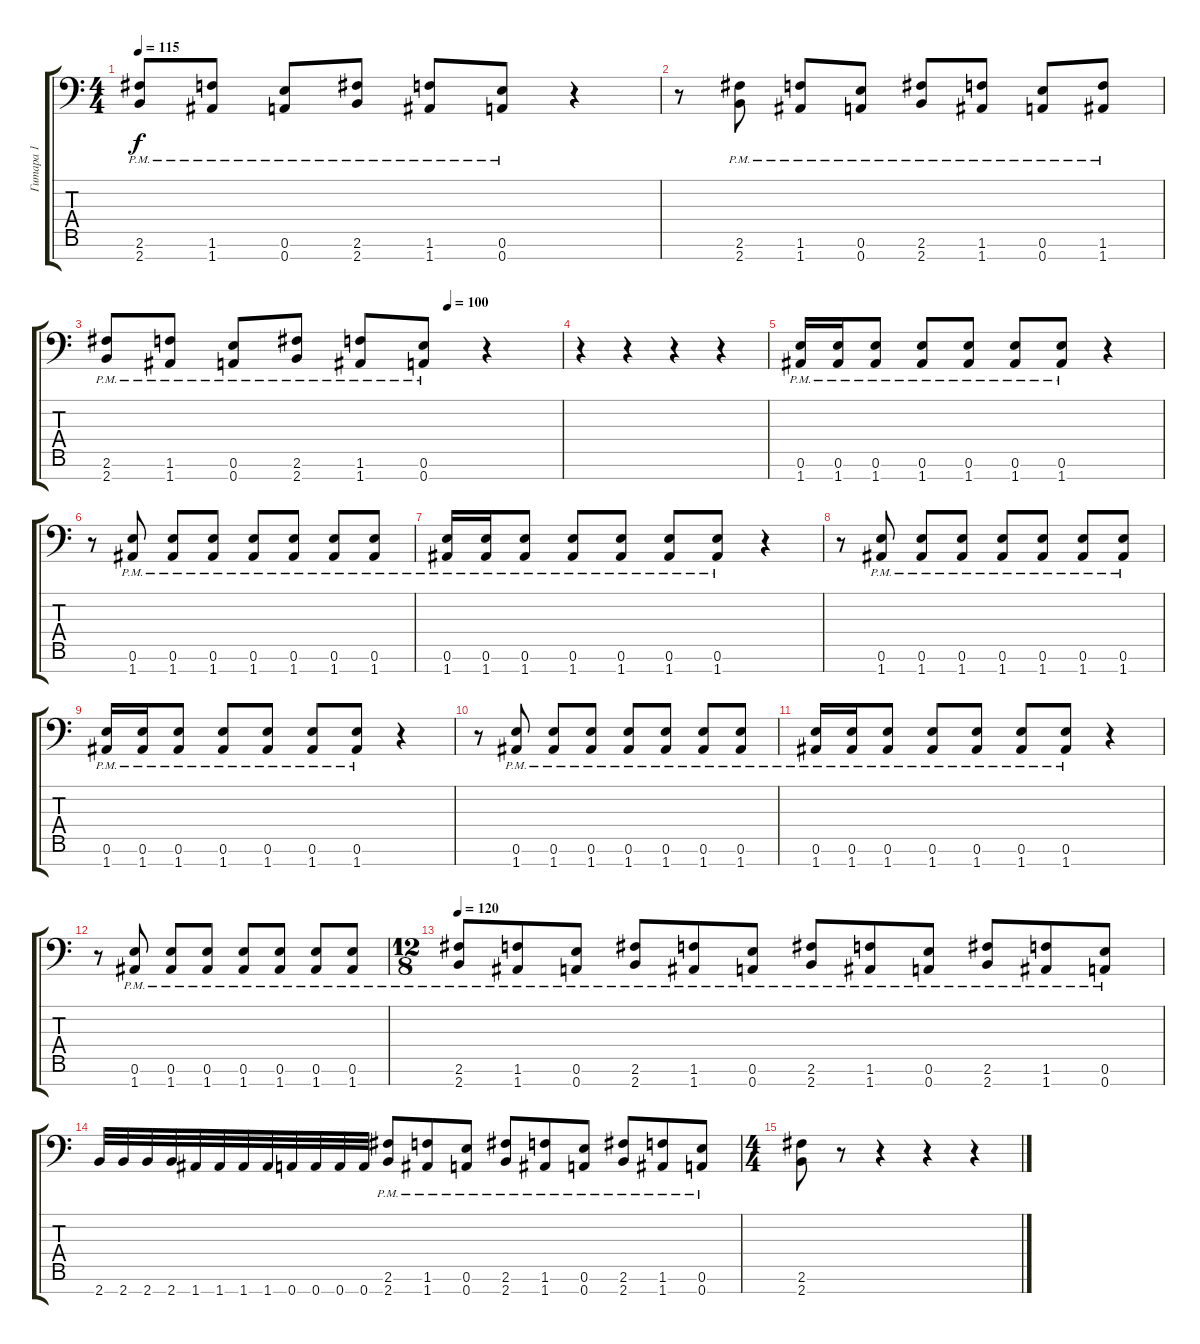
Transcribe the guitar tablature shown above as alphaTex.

\track ("Гитара 1" "Гитара 1") {instrument distortionguitar}
\staff {score tabs}
\tuning (E4 B3 G3 D3 A2 E2 A1) {hide}
\ts (4 4)
\tempo 115
\clef f4
\ks c
(2.6{pm} 2.7{pm}).8{dy f} (1.6{pm} 1.7{pm}).8 (0.6{pm} 0.7{pm}).8 (2.6{pm} 2.7{pm}).8 (1.6{pm} 1.7{pm}).8 (0.6{pm} 0.7{pm}).8 r.4 |
r.8 (2.6{pm} 2.7{pm}).8 (1.6{pm} 1.7{pm}).8 (0.6{pm} 0.7{pm}).8 (2.6{pm} 2.7{pm}).8 (1.6{pm} 1.7{pm}).8 (0.6{pm} 0.7{pm}).8 (1.6{pm} 1.7{pm}).8 |
\tempo (100 0.75)
(2.6{pm} 2.7{pm}).8 (1.6{pm} 1.7{pm}).8 (0.6{pm} 0.7{pm}).8 (2.6{pm} 2.7{pm}).8 (1.6{pm} 1.7{pm}).8 (0.6{pm} 0.7{pm}).8 r.4 |
r.4 r.4 r.4 r.4 |
(0.6{pm} 1.7{pm}).16 (0.6{pm} 1.7{pm}).16 (0.6{pm} 1.7{pm}).8 (0.6{pm} 1.7{pm}).8 (0.6{pm} 1.7{pm}).8 (0.6{pm} 1.7{pm}).8 (0.6{pm} 1.7{pm}).8 r.4 |
r.8 (0.6{pm} 1.7{pm}).8 (0.6{pm} 1.7{pm}).8 (0.6{pm} 1.7{pm}).8 (0.6{pm} 1.7{pm}).8 (0.6{pm} 1.7{pm}).8 (0.6{pm} 1.7{pm}).8 (0.6{pm} 1.7{pm}).8 |
(0.6{pm} 1.7{pm}).16 (0.6{pm} 1.7{pm}).16 (0.6{pm} 1.7{pm}).8 (0.6{pm} 1.7{pm}).8 (0.6{pm} 1.7{pm}).8 (0.6{pm} 1.7{pm}).8 (0.6{pm} 1.7{pm}).8 r.4 |
r.8 (0.6{pm} 1.7{pm}).8 (0.6{pm} 1.7{pm}).8 (0.6{pm} 1.7{pm}).8 (0.6{pm} 1.7{pm}).8 (0.6{pm} 1.7{pm}).8 (0.6{pm} 1.7{pm}).8 (0.6{pm} 1.7{pm}).8 |
(0.6{pm} 1.7{pm}).16 (0.6{pm} 1.7{pm}).16 (0.6{pm} 1.7{pm}).8 (0.6{pm} 1.7{pm}).8 (0.6{pm} 1.7{pm}).8 (0.6{pm} 1.7{pm}).8 (0.6{pm} 1.7{pm}).8 r.4 |
r.8 (0.6{pm} 1.7{pm}).8 (0.6{pm} 1.7{pm}).8 (0.6{pm} 1.7{pm}).8 (0.6{pm} 1.7{pm}).8 (0.6{pm} 1.7{pm}).8 (0.6{pm} 1.7{pm}).8 (0.6{pm} 1.7{pm}).8 |
(0.6{pm} 1.7{pm}).16 (0.6{pm} 1.7{pm}).16 (0.6{pm} 1.7{pm}).8 (0.6{pm} 1.7{pm}).8 (0.6{pm} 1.7{pm}).8 (0.6{pm} 1.7{pm}).8 (0.6{pm} 1.7{pm}).8 r.4 |
r.8 (0.6{pm} 1.7{pm}).8 (0.6{pm} 1.7{pm}).8 (0.6{pm} 1.7{pm}).8 (0.6{pm} 1.7{pm}).8 (0.6{pm} 1.7{pm}).8 (0.6{pm} 1.7{pm}).8 (0.6{pm} 1.7{pm}).8 |
\ts (12 8)
\tempo 120
(2.6{pm} 2.7{pm}).8 (1.6{pm} 1.7{pm}).8 (0.6{pm} 0.7{pm}).8 (2.6{pm} 2.7{pm}).8 (1.6{pm} 1.7{pm}).8 (0.6{pm} 0.7{pm}).8 (2.6{pm} 2.7{pm}).8 (1.6{pm} 1.7{pm}).8 (0.6{pm} 0.7{pm}).8 (2.6{pm} 2.7{pm}).8 (1.6{pm} 1.7{pm}).8 (0.6{pm} 0.7{pm}).8 |
2.7.32 2.7.32 2.7.32 2.7.32 1.7.32 1.7.32 1.7.32 1.7.32 0.7.32 0.7.32 0.7.32 0.7.32 (2.6{pm} 2.7{pm}).8 (1.6{pm} 1.7{pm}).8 (0.6{pm} 0.7{pm}).8 (2.6{pm} 2.7{pm}).8 (1.6{pm} 1.7{pm}).8 (0.6{pm} 0.7{pm}).8 (2.6{pm} 2.7{pm}).8 (1.6{pm} 1.7{pm}).8 (0.6{pm} 0.7{pm}).8 |
\ts (4 4)
(2.6 2.7).8 r.8 r.4 r.4 r.4
